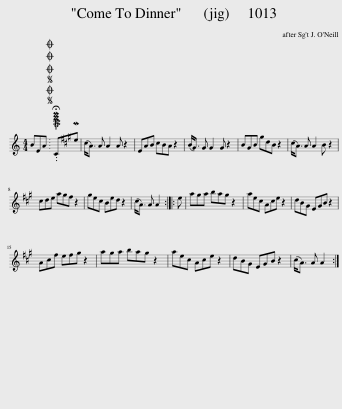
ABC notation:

X:1
L:1/8
M:4/4
I:linebreak $
K:C
V:1 treble
V:1
 BEA |SOSOOO .!fermata!PMTuCMe | (^c<A) A A2 A z2 | EAB ^cBA z2 | (B<^G) G G2 G z2 | %5
 B^GB ^gdB z2 | (^c<A) A A2 B z2 |$ ^cde a^g^f z2 | ^ge^c Bed z2 | (^c<A) A A2 :: %10
 e | a^ga bag z2 | ae^c Ace z2 | dB^G EGB z2 |$ A^c^f ef^g z2 | %15
 a^ga bag z2 | ae^c Ace z2 | dB^G EGB z2 | (^c<A) A A2 :| %19
